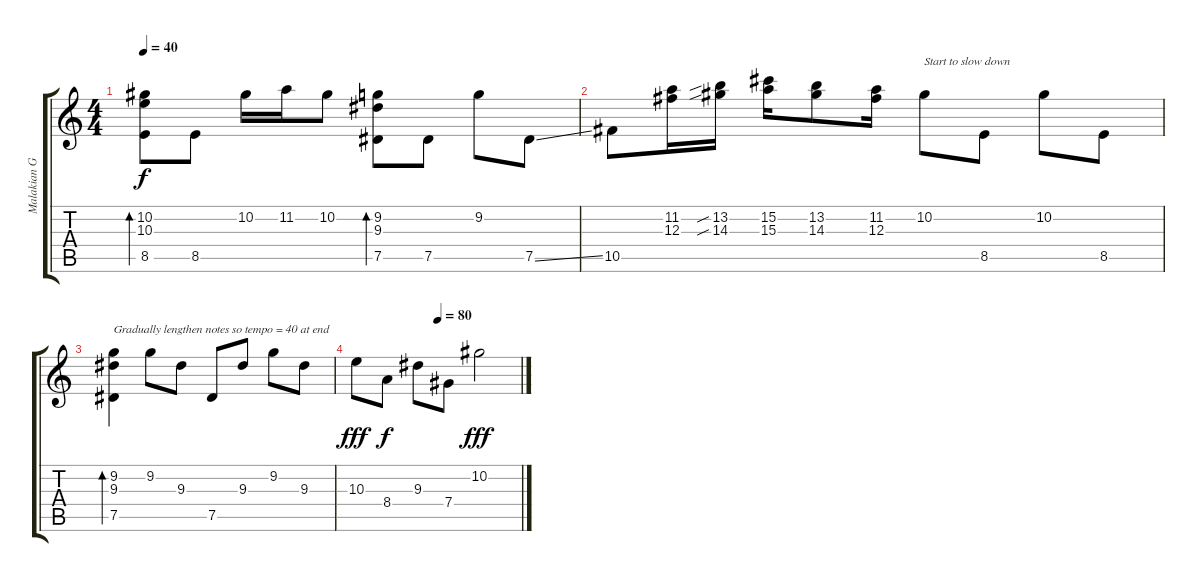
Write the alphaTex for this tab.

\track ("Malakian Gtr 1" "Malakian G") {instrument electricguitarclean}
\staff {score tabs}
\tuning (Eb4 Bb3 Gb3 Db3 Ab2 Db2) {hide}
\ts (4 4)
\tempo 40
\clef g2
\ks c
(10.2 10.3 8.5).8{bd 480 dy f instrument electricguitarclean} 8.5.8 10.2.16 11.2.16 10.2.8 (9.2 9.3 7.5).8{bd 480} 7.5.8 9.2.8 7.5{ss}.8 |
10.5.8 (11.2 12.3).16 (13.2{sib} 14.3{sib}).16 (15.2 15.3).16 (13.2 14.3).8 (11.2 12.3).16 10.2.8{txt "Start to slow down"} 8.5.8 10.2.8 8.5.8 |
(9.2 9.3 7.5).4{bd 480 txt "Gradually lengthen notes so tempo = 40 at end"} 9.2.8 9.3.8 7.5.8 9.3.8 9.2.8 9.3.8 |
\tempo (80 0.5)
10.3.8{dy fff} 8.4.8{dy f} 9.3.8 7.4.8 10.2.2{dy fff}
